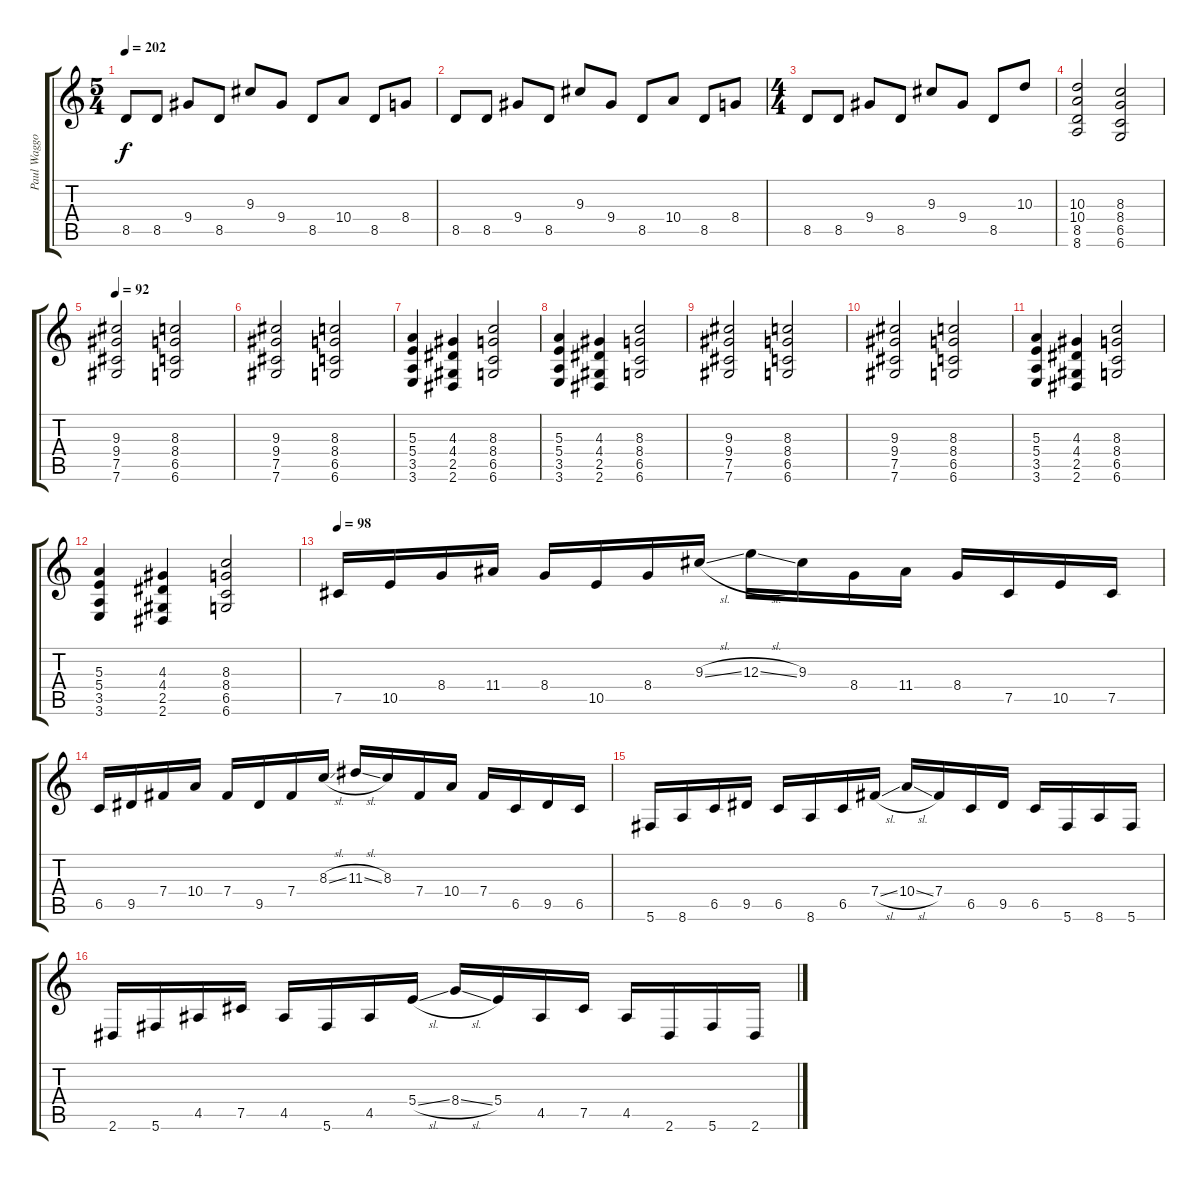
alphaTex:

\track ("Paul Waggoner" "Paul Waggo") {instrument overdrivenguitar}
\staff {score tabs}
\tuning (Db4 Ab3 E3 B2 Gb2 Db2) {hide}
\ts (5 4)
\tempo 202
\clef g2
\ks c
8.5.8{dy f} 8.5.8 9.4.8 8.5.8 9.3.8 9.4.8 8.5.8 10.4.8 8.5.8 8.4.8 |
8.5.8 8.5.8 9.4.8 8.5.8 9.3.8 9.4.8 8.5.8 10.4.8 8.5.8 8.4.8 |
\ts (4 4)
8.5.8 8.5.8 9.4.8 8.5.8 9.3.8 9.4.8 8.5.8 10.3.8 |
(10.3 10.4 8.5 8.6).2 (8.3 8.4 6.5 6.6).2 |
\tempo 92
(9.3 9.4 7.5 7.6).2 (8.3 8.4 6.5 6.6).2 |
(9.3 9.4 7.5 7.6).2 (8.3 8.4 6.5 6.6).2 |
(5.3 5.4 3.5 3.6).4 (4.3 4.4 2.5 2.6).4 (8.3 8.4 6.5 6.6).2 |
(5.3 5.4 3.5 3.6).4 (4.3 4.4 2.5 2.6).4 (8.3 8.4 6.5 6.6).2 |
(9.3 9.4 7.5 7.6).2 (8.3 8.4 6.5 6.6).2 |
(9.3 9.4 7.5 7.6).2 (8.3 8.4 6.5 6.6).2 |
(5.3 5.4 3.5 3.6).4 (4.3 4.4 2.5 2.6).4 (8.3 8.4 6.5 6.6).2 |
(5.3 5.4 3.5 3.6).4 (4.3 4.4 2.5 2.6).4 (8.3 8.4 6.5 6.6).2 |
\tempo 98
7.5.16 10.5.16 8.4.16 11.4.16 8.4.16 10.5.16 8.4.16 9.3{sl}.16 12.3{sl}.16 9.3.16 8.4.16 11.4.16 8.4.16 7.5.16 10.5.16 7.5.16 |
6.5.16 9.5.16 7.4.16 10.4.16 7.4.16 9.5.16 7.4.16 8.3{sl}.16 11.3{sl}.16 8.3.16 7.4.16 10.4.16 7.4.16 6.5.16 9.5.16 6.5.16 |
5.6.16 8.6.16 6.5.16 9.5.16 6.5.16 8.6.16 6.5.16 7.4{sl}.16 10.4{sl}.16 7.4.16 6.5.16 9.5.16 6.5.16 5.6.16 8.6.16 5.6.16 |
2.6.16 5.6.16 4.5.16 7.5.16 4.5.16 5.6.16 4.5.16 5.4{sl}.16 8.4{sl}.16 5.4.16 4.5.16 7.5.16 4.5.16 2.6.16 5.6.16 2.6.16
